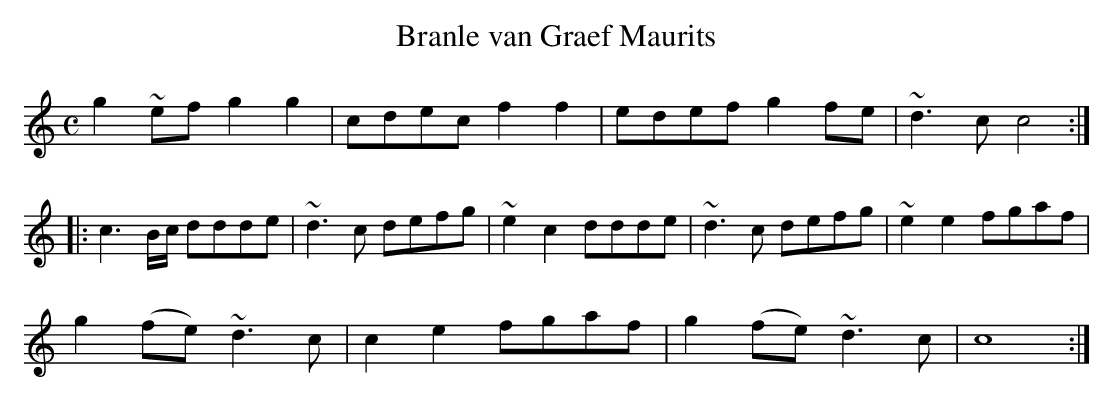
X:1
T:Branle van Graef Maurits
M:C
K:Cmaj
g2~efg2g2|cdecf2f2|edefg2fe|~d3cc4:|
|:c3B/c/ ddde|~d3c defg|~e2c2ddde|~d3c defg|~e2e2fgaf|
g2(fe)~d3c|c2e2fgaf|g2(fe)~d3c|c8:|
